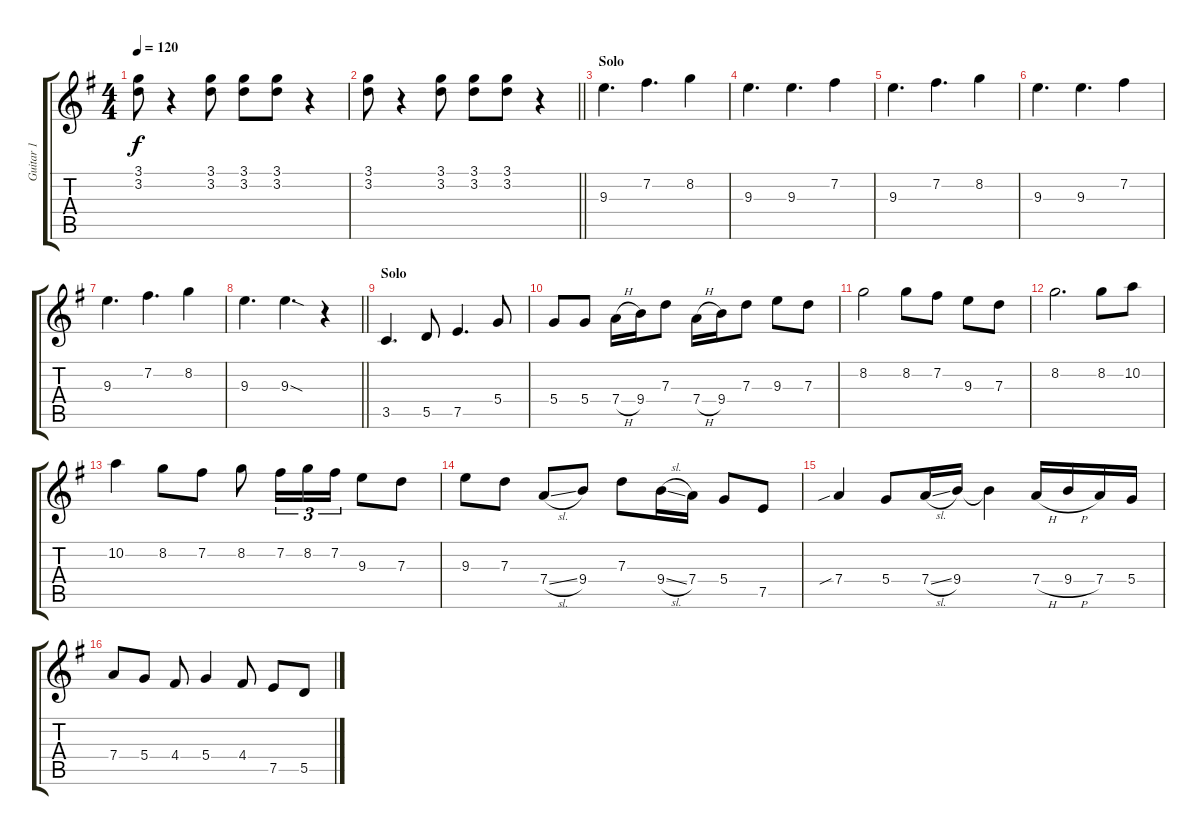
\track ("Guitar 1" "Guitar 1") {instrument overdrivenguitar}
\staff {score tabs}
\tuning (E4 B3 G3 D3 A2 E2) {hide}
\ts (4 4)
\tempo 120
\clef g2
\ks g
(3.1 3.2).8{dy f} r.4 (3.1 3.2).8 (3.1 3.2).8 (3.1 3.2).8 r.4 |
\barLineRight lightlight
(3.1 3.2).8 r.4 (3.1 3.2).8 (3.1 3.2).8 (3.1 3.2).8 r.4 |
\section ("" "Solo")
9.3.4{d} 7.2.4{d} 8.2.4 |
9.3.4{d} 9.3.4{d} 7.2.4 |
9.3.4{d} 7.2.4{d} 8.2.4 |
9.3.4{d} 9.3.4{d} 7.2.4 |
9.3.4{d} 7.2.4{d} 8.2.4 |
\barLineRight lightlight
9.3.4{d} 9.3{sod}.4{d} r.4 |
\section ("" "Solo")
3.5.4{d} 5.5.8 7.5.4{d} 5.4.8 |
5.4.8 5.4.8 7.4{h}.16 9.4.16 7.3.8 7.4{h}.16 9.4.16 7.3.8 9.3.8 7.3.8 |
8.2.2 8.2.8 7.2.8 9.3.8 7.3.8 |
8.2.2{d} 8.2.8 10.2.8 |
10.2.4 8.2.8 7.2.8 8.2.8 7.2.16{tu (3 2)} 8.2.16{tu (3 2)} 7.2.16{tu (3 2)} 9.3.8 7.3.8 |
9.3.8 7.3.8 7.4{sl}.8 9.4.8 7.3.8 9.4{sl}.16 7.4.16 5.4.8 7.5.8 |
7.4{sib}.4 5.4.8 7.4{sl}.16 9.4.16 9.4{t}.4 7.4{h}.16 9.4{h}.16 7.4.16 5.4.16 |
7.4.8 5.4.8 4.4.8 5.4.4 4.4.8 7.5.8 5.5.8
